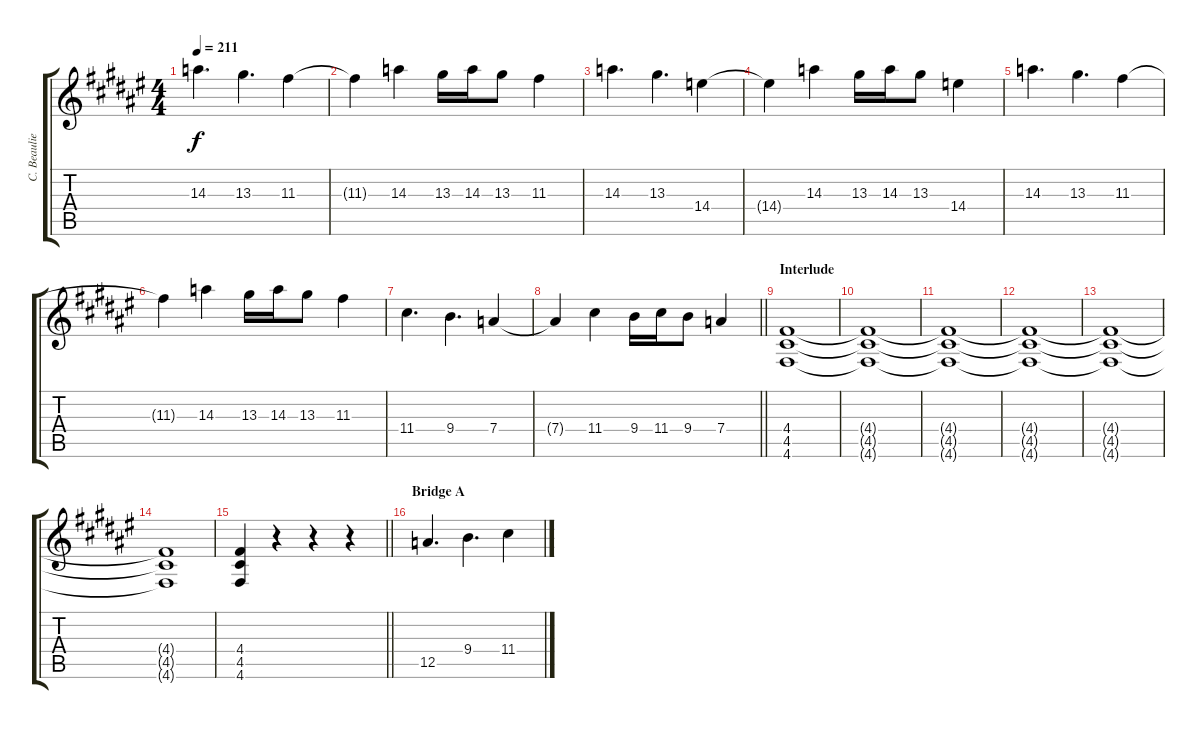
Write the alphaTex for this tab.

\track ("C. Beaulieu" "C. Beaulie") {instrument overdrivenguitar}
\staff {score tabs}
\tuning (E4 B3 G3 D3 A2 D2) {hide}
\ts (4 4)
\tempo 211
\clef g2
\ks d#minor
14.3.4{d dy f} 13.3.4{d} 11.3.4 |
11.3{t}.4 14.3.4 13.3.16 14.3.16 13.3.8 11.3.4 |
14.3.4{d} 13.3.4{d} 14.4.4 |
14.4{t}.4 14.3.4 13.3.16 14.3.16 13.3.8 14.4.4 |
14.3.4{d} 13.3.4{d} 11.3.4 |
11.3{t}.4 14.3.4 13.3.16 14.3.16 13.3.8 11.3.4 |
11.4.4{d} 9.4.4{d} 7.4.4 |
\barLineRight lightlight
7.4{t}.4 11.4.4 9.4.16 11.4.16 9.4.8 7.4.4 |
\section ("" "Interlude")
(4.4 4.5 4.6).1 |
(4.4{t} 4.5{t} 4.6{t}).1 |
(4.4{t} 4.5{t} 4.6{t}).1 |
(4.4{t} 4.5{t} 4.6{t}).1 |
(4.4{t} 4.5{t} 4.6{t}).1 |
(4.4{t} 4.5{t} 4.6{t}).1 |
\barLineRight lightlight
(4.4 4.5 4.6).4 r.4 r.4 r.4 |
\section ("" "Bridge A")
12.5.4{d} 9.4.4{d} 11.4.4
